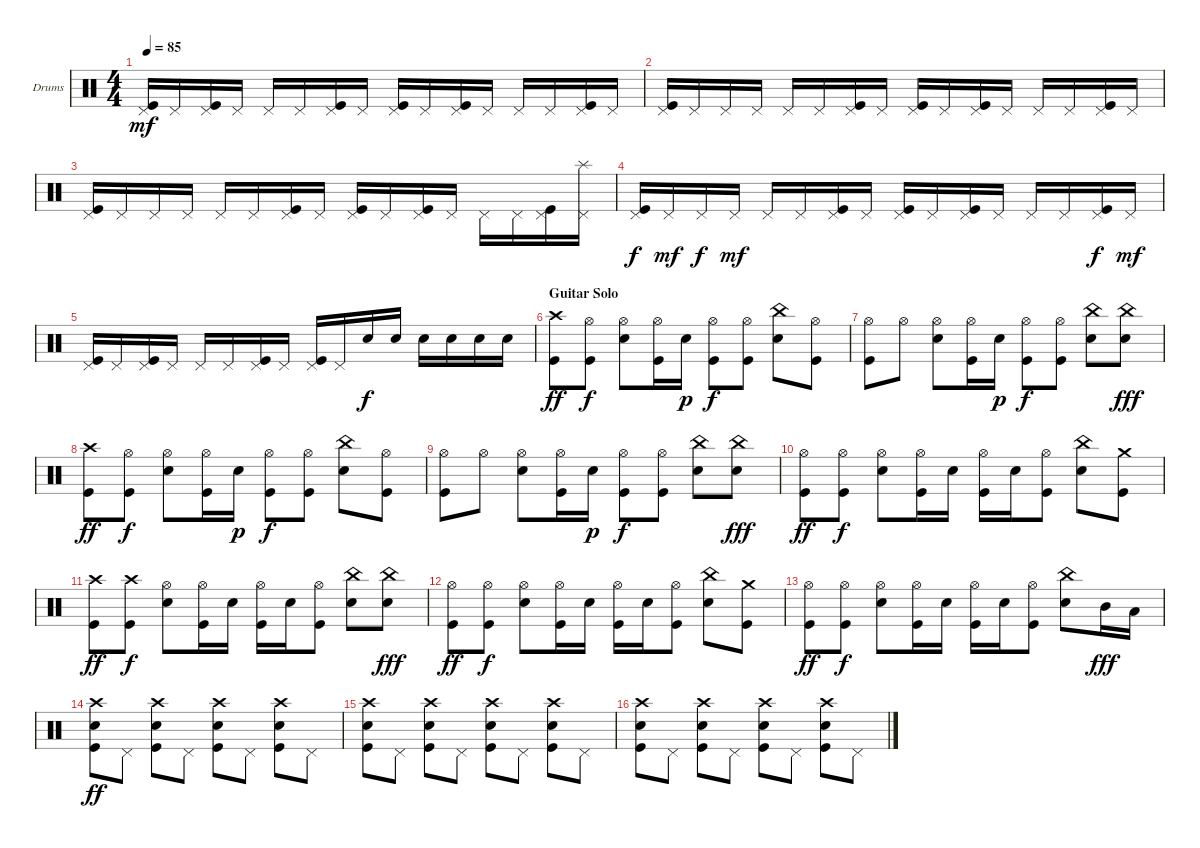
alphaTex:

\defaultSystemsLayout 4
\bracketExtendMode groupsimilarinstruments
\firstSystemTrackNameOrientation horizontal
\otherSystemsTrackNameOrientation horizontal
\track ("Drumkit" "Drums") {instrument percussion}
\staff {score}
\articulation defaults
\ts (4 4)
\tempo 85
\clef neutral
\scale
0.333333
\ks c
("Pedal Hi-Hat (hit)" "Kick (hit)").16{dy mf} "Pedal Hi-Hat (hit)".16 ("Pedal Hi-Hat (hit)" "Kick (hit)").16 "Pedal Hi-Hat (hit)".16 "Pedal Hi-Hat (hit)".16 "Pedal Hi-Hat (hit)".16 ("Pedal Hi-Hat (hit)" "Kick (hit)").16 "Pedal Hi-Hat (hit)".16 ("Pedal Hi-Hat (hit)" "Kick (hit)").16 "Pedal Hi-Hat (hit)".16 ("Pedal Hi-Hat (hit)" "Kick (hit)").16 "Pedal Hi-Hat (hit)".16 "Pedal Hi-Hat (hit)".16 "Pedal Hi-Hat (hit)".16 ("Pedal Hi-Hat (hit)" "Kick (hit)").16 "Pedal Hi-Hat (hit)".16 |
\scale
0.333333 ("Pedal Hi-Hat (hit)" "Kick (hit)").16 "Pedal Hi-Hat (hit)".16 "Pedal Hi-Hat (hit)".16 "Pedal Hi-Hat (hit)".16 "Pedal Hi-Hat (hit)".16 "Pedal Hi-Hat (hit)".16 ("Pedal Hi-Hat (hit)" "Kick (hit)").16 "Pedal Hi-Hat (hit)".16 ("Pedal Hi-Hat (hit)" "Kick (hit)").16 "Pedal Hi-Hat (hit)".16 ("Pedal Hi-Hat (hit)" "Kick (hit)").16 "Pedal Hi-Hat (hit)".16 "Pedal Hi-Hat (hit)".16 "Pedal Hi-Hat (hit)".16 ("Pedal Hi-Hat (hit)" "Kick (hit)").16 "Pedal Hi-Hat (hit)".16 |
\scale
0.333333 ("Pedal Hi-Hat (hit)" "Kick (hit)").16 "Pedal Hi-Hat (hit)".16 "Pedal Hi-Hat (hit)".16 "Pedal Hi-Hat (hit)".16 "Pedal Hi-Hat (hit)".16 "Pedal Hi-Hat (hit)".16 ("Pedal Hi-Hat (hit)" "Kick (hit)").16 "Pedal Hi-Hat (hit)".16 ("Pedal Hi-Hat (hit)" "Kick (hit)").16 "Pedal Hi-Hat (hit)".16 ("Pedal Hi-Hat (hit)" "Kick (hit)").16 "Pedal Hi-Hat (hit)".16 "Pedal Hi-Hat (hit)".16 "Pedal Hi-Hat (hit)".16 ("Pedal Hi-Hat (hit)" "Kick (hit)").16 ("Pedal Hi-Hat (hit)" "Splash (hit)").16 |
\scale
0.333333 ("Pedal Hi-Hat (hit)" "Kick (hit)").16{dy f} "Pedal Hi-Hat (hit)".16{dy mf} "Pedal Hi-Hat (hit)".16{dy f} "Pedal Hi-Hat (hit)".16{dy mf} "Pedal Hi-Hat (hit)".16 "Pedal Hi-Hat (hit)".16 ("Pedal Hi-Hat (hit)" "Kick (hit)").16 "Pedal Hi-Hat (hit)".16 ("Pedal Hi-Hat (hit)" "Kick (hit)").16 "Pedal Hi-Hat (hit)".16 ("Pedal Hi-Hat (hit)" "Kick (hit)").16 "Pedal Hi-Hat (hit)".16 "Pedal Hi-Hat (hit)".16 "Pedal Hi-Hat (hit)".16 ("Pedal Hi-Hat (hit)" "Kick (hit)").16{dy f} "Pedal Hi-Hat (hit)".16{dy mf} |
\scale
0.333333 ("Pedal Hi-Hat (hit)" "Kick (hit)").16 "Pedal Hi-Hat (hit)".16 ("Pedal Hi-Hat (hit)" "Kick (hit)").16 "Pedal Hi-Hat (hit)".16 "Pedal Hi-Hat (hit)".16 "Pedal Hi-Hat (hit)".16 ("Pedal Hi-Hat (hit)" "Kick (hit)").16 "Pedal Hi-Hat (hit)".16 ("Pedal Hi-Hat (hit)" "Kick (hit)").16 "Pedal Hi-Hat (hit)".16 "Snare (hit) 2".16{dy f} "Snare (hit) 2".16 "Snare (hit) 2".16 "Snare (hit) 2".16 "Snare (hit) 2".16 "Snare (hit) 2".16 |
\section ("" "Guitar Solo")
\scale
0.333333 ("Kick (hit)" "Crash high (hit)").8{dy ff} ("Kick (hit)" "Hi-Hat (open)").8{dy f} ("Snare (hit) 2" "Hi-Hat (open)").8 ("Kick (hit)" "Hi-Hat (open)").16 "Snare (hit) 2".16{dy p} ("Kick (hit)" "Hi-Hat (open)").8{dy f} ("Kick (hit)" "Hi-Hat (open)").8 ("Snare (hit) 2" "China (hit)").8 ("Kick (hit)" "Hi-Hat (open)").8 |
\scale
0.333333 ("Kick (hit)" "Hi-Hat (open)").8 "Hi-Hat (open)".8 ("Snare (hit) 2" "Hi-Hat (open)").8 ("Kick (hit)" "Hi-Hat (open)").16 "Snare (hit) 2".16{dy p} ("Kick (hit)" "Hi-Hat (open)").8{dy f} ("Kick (hit)" "Hi-Hat (open)").8 ("Snare (hit) 2" "China (hit)").8 ("Snare (hit) 2" "China (hit)").8{dy fff} |
\scale
0.333333 ("Kick (hit)" "Crash high (hit)").8{dy ff} ("Kick (hit)" "Hi-Hat (open)").8{dy f} ("Snare (hit) 2" "Hi-Hat (open)").8 ("Kick (hit)" "Hi-Hat (open)").16 "Snare (hit) 2".16{dy p} ("Kick (hit)" "Hi-Hat (open)").8{dy f} ("Kick (hit)" "Hi-Hat (open)").8 ("Snare (hit) 2" "China (hit)").8 ("Kick (hit)" "Hi-Hat (open)").8 |
\scale
0.333333 ("Kick (hit)" "Hi-Hat (open)").8 "Hi-Hat (open)".8 ("Snare (hit) 2" "Hi-Hat (open)").8 ("Kick (hit)" "Hi-Hat (open)").16 "Snare (hit) 2".16{dy p} ("Kick (hit)" "Hi-Hat (open)").8{dy f} ("Kick (hit)" "Hi-Hat (open)").8 ("Snare (hit) 2" "China (hit)").8 ("Snare (hit) 2" "China (hit)").8{dy fff} |
\scale
0.333333 ("Kick (hit)" "Hi-Hat (open)").8{dy ff} ("Kick (hit)" "Hi-Hat (open)").8{dy f} ("Snare (hit) 2" "Hi-Hat (open)").8 ("Kick (hit)" "Hi-Hat (open)").16 "Snare (hit) 2".16 ("Kick (hit)" "Hi-Hat (open)").16 "Snare (hit) 2".16 ("Kick (hit)" "Hi-Hat (open)").8 ("Snare (hit) 2" "China (hit)").8 ("Kick (hit)" "Crash medium (hit)").8 |
\scale
0.333333 ("Kick (hit)" "Crash high (hit)").8{dy ff} ("Kick (hit)" "Crash high (hit)").8{dy f} ("Snare (hit) 2" "Hi-Hat (open)").8 ("Kick (hit)" "Hi-Hat (open)").16 "Snare (hit) 2".16 ("Kick (hit)" "Hi-Hat (open)").16 "Snare (hit) 2".16 ("Kick (hit)" "Hi-Hat (open)").8 ("Snare (hit) 2" "China (hit)").8 ("Snare (hit) 2" "China (hit)").8{dy fff} |
\scale
0.333333 ("Kick (hit)" "Hi-Hat (open)").8{dy ff} ("Kick (hit)" "Hi-Hat (open)").8{dy f} ("Snare (hit) 2" "Hi-Hat (open)").8 ("Kick (hit)" "Hi-Hat (open)").16 "Snare (hit) 2".16 ("Kick (hit)" "Hi-Hat (open)").16 "Snare (hit) 2".16 ("Kick (hit)" "Hi-Hat (open)").8 ("Snare (hit) 2" "China (hit)").8 ("Kick (hit)" "Crash medium (hit)").8 |
\scale
0.333333 ("Kick (hit)" "Hi-Hat (open)").8{dy ff} ("Kick (hit)" "Hi-Hat (open)").8{dy f} ("Snare (hit) 2" "Hi-Hat (open)").8 ("Kick (hit)" "Hi-Hat (open)").16 "Snare (hit) 2".16 ("Kick (hit)" "Hi-Hat (open)").16 "Snare (hit) 2".16 ("Kick (hit)" "Hi-Hat (open)").8 ("Snare (hit) 2" "China (hit)").8 "Mid Tom (hit)".16{dy fff} "Low Tom (hit)".16 |
\scale
0.333333 ("Snare (hit) 2" "Crash high (hit)" "Kick (hit)").8{dy ff} "Pedal Hi-Hat (hit)".8 ("Crash high (hit)" "Snare (hit) 2" "Kick (hit)").8 "Pedal Hi-Hat (hit)".8 ("Snare (hit) 2" "Crash high (hit)" "Kick (hit)").8 "Pedal Hi-Hat (hit)".8 ("Snare (hit) 2" "Crash high (hit)" "Kick (hit)").8 "Pedal Hi-Hat (hit)".8 |
\scale
0.333333 ("Snare (hit) 2" "Crash high (hit)" "Kick (hit)").8 "Pedal Hi-Hat (hit)".8 ("Crash high (hit)" "Snare (hit) 2" "Kick (hit)").8 "Pedal Hi-Hat (hit)".8 ("Snare (hit) 2" "Crash high (hit)" "Kick (hit)").8 "Pedal Hi-Hat (hit)".8 ("Snare (hit) 2" "Crash high (hit)" "Kick (hit)").8 "Pedal Hi-Hat (hit)".8 |
\scale
0.333333 ("Snare (hit) 2" "Crash high (hit)" "Kick (hit)").8 "Pedal Hi-Hat (hit)".8 ("Crash high (hit)" "Snare (hit) 2" "Kick (hit)").8 "Pedal Hi-Hat (hit)".8 ("Snare (hit) 2" "Crash high (hit)" "Kick (hit)").8 "Pedal Hi-Hat (hit)".8 ("Snare (hit) 2" "Crash high (hit)" "Kick (hit)").8 "Pedal Hi-Hat (hit)".8
